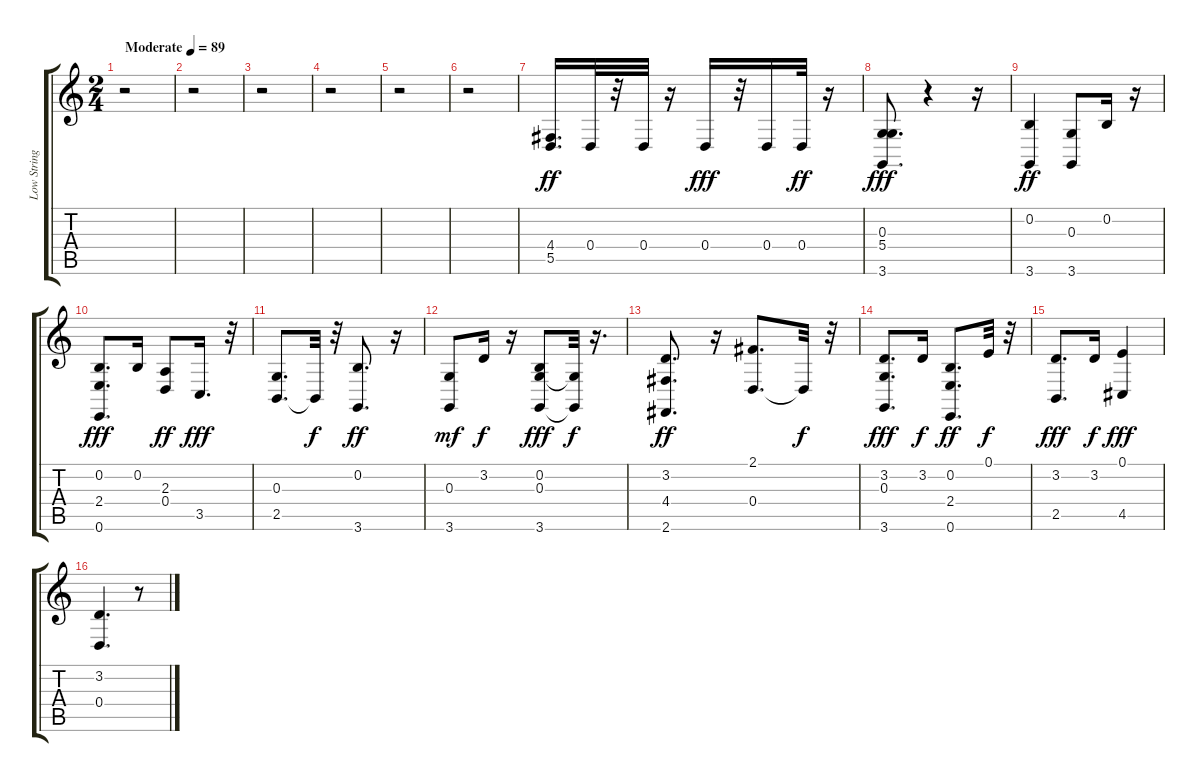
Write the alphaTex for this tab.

\track ("Low String" "Low String") {instrument stringensemble1}
\staff {score tabs}
\tuning (E4 B3 G3 D3 A2 E2) {hide}
\ts (2 4)
\tempo (89 "Moderate")
\clef g2
\ks c
r.2{dy ff instrument stringensemble1} |
r.2 |
r.2 |
r.2 |
r.2 |
r.2 |
(4.4 5.5).16{d} 0.4.32 r.32 0.4.32 r.16 0.4.16{dy fff} r.32 0.4.16 0.4.32{dy ff} r.16 |
(0.3 5.4 3.6).8{d dy fff} r.4 r.16 |
(0.2 3.6).4{dy ff} (0.3 3.6).8 0.2.16 r.16 |
(0.2 2.4 0.6).8{d dy fff} 0.2.16 (2.3 0.4).8{dy ff} 3.5.16{d dy fff} r.32 |
(0.3 2.5).8{d} 2.5{t}.32{dy f} r.32 (0.2 3.6).8{d dy ff} r.16 |
(0.3 3.6).8{dy mf} 3.2.16{dy f} r.16 (0.2 0.3 3.6).8{dy fff} (0.3{t} 3.6{t}).32{dy f} r.16{d} |
(3.2 4.4 2.6).8{d dy ff} r.16 (2.1 0.4).8{d} 0.4{t}.32{dy f} r.32 |
(3.2 0.3 3.6).8{d dy fff} 3.2.16{dy f} (0.2 2.4 0.6).8{d dy ff} 0.1.32{dy f} r.32 |
(3.2 2.5).8{d dy fff} 3.2.16{dy f} (0.1 4.5).4{dy fff} |
(3.2 0.4).4{d} r.8
